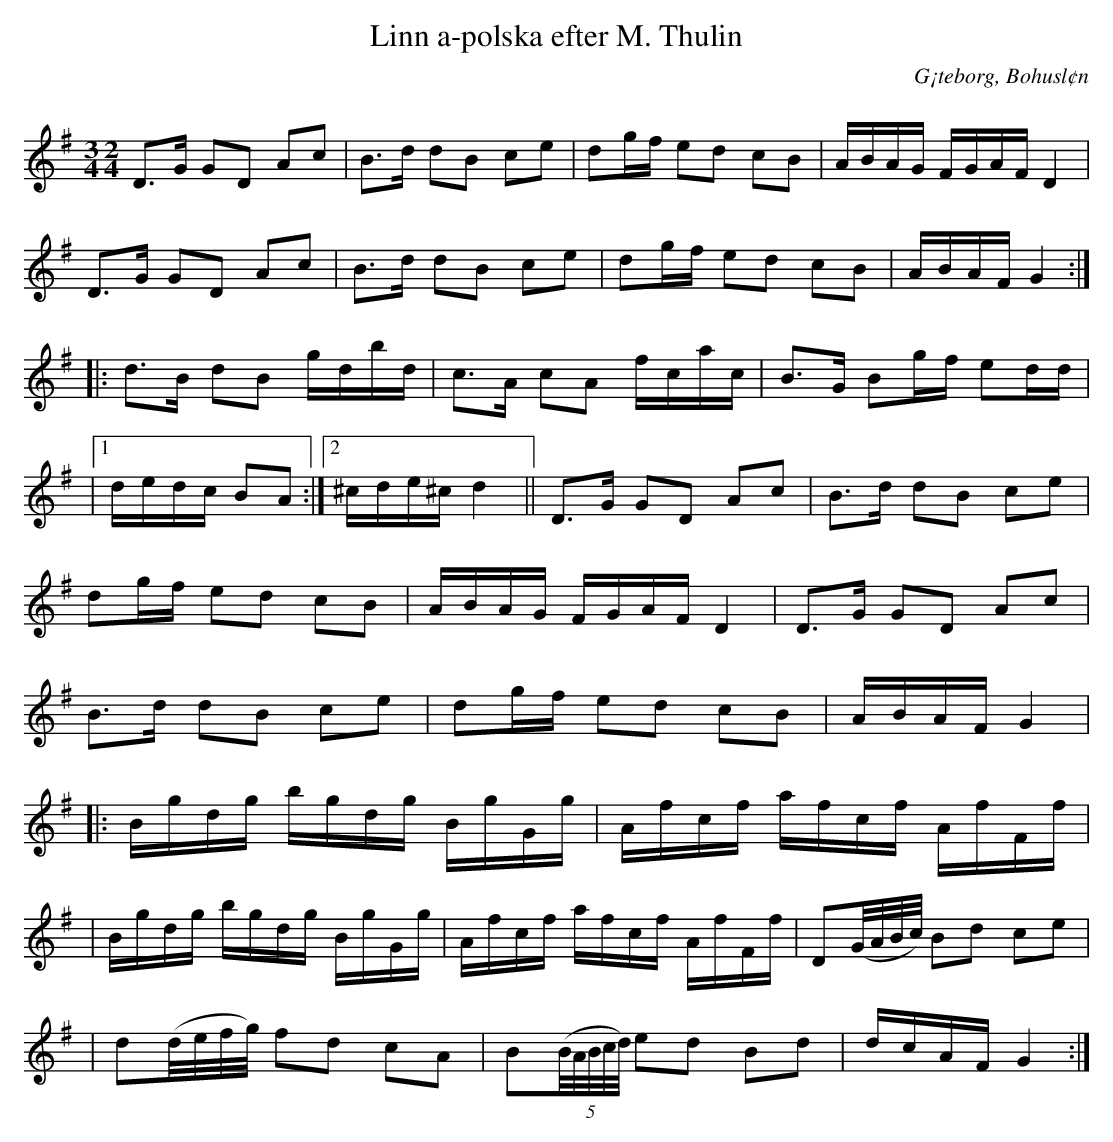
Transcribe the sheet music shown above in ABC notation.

X:1
T:Linn a-polska efter M. Thulin
O:G¡teborg, Bohusl¢n
Q:107
M:3/4 2/4
L:1/8
K:G
D>G GD Ac | B>d dB ce | dg/f/ ed cB | A/B/A/G/ F/G/A/F/ D2 |
D>G GD Ac | B>d dB ce | dg/f/ ed cB | A/B/A/F/ G2 :|]
|: d>B dB g/d/b/d/ | c>A cA f/c/a/c/ | B>G Bg/f/ ed/d/ |
|1 d/e/d/c/ BA :|2 ^c/d/e/^c/ d2 || D>G GD Ac | B>d dB ce |
 dg/f/ ed cB | A/B/A/G/ F/G/A/F/ D2 | D>G GD Ac |
 B>d dB ce | dg/f/ ed cB | A/B/A/F/ G2 |
|: B/g/d/g/ b/g/d/g/ B/g/G/g/ | A/f/c/f/ a/f/c/f/ A/f/F/f/ |
| B/g/d/g/ b/g/d/g/ B/g/G/g/ | A/f/c/f/ a/f/c/f/ A/f/F/f/ |D(G//A//B//c//) Bd ce |
| d(d//e//f//g//) fd cA |B((5B//A//B//c//d//) ed Bd | d/c/A/F/ G2 :|]
